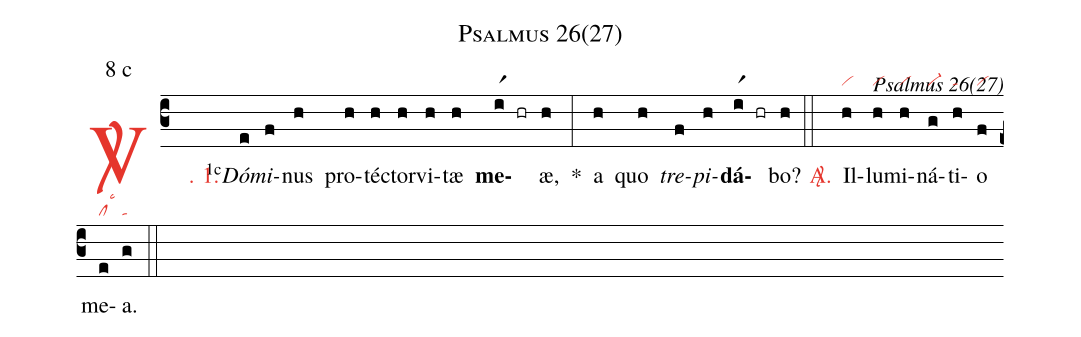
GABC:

name: Psalmus 26(27);
mode: 8;
mode-differentia: c;
commentary: Psalmus 26(27);
nabc-lines: 1;
%%
(c3)

<c><sp>V/</sp>. 1.</c>() <v>\VSup{1c}</v><i>Dó</i>(e)<i>mi</i>(f)nus(h) pro(h)téc(h)tor(h)vi(h)tæ(h) <b>me</b>(ir1 hr)æ,(h) *(:) a(h) quo(h) <i>tre</i>(f)<i>pi</i>(h)<b>dá</b>(ir1 hr)bo?(h)

(::)

<nlba><c><sp>A/</sp>.</c>() Il</nlba>(h|vi)lu(h|vi)mi(h|vi)ná(g|vi-)ti(h|ta)o(f|vi) me(e|cllsc3)a.(g|ta)

(::)
